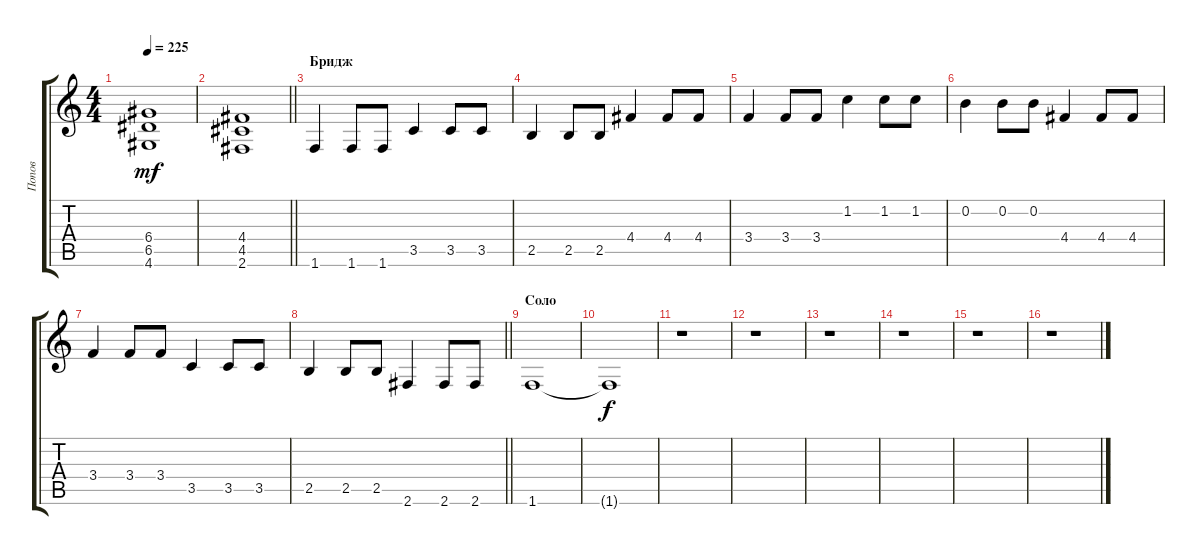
\track ("Попов" "Попов") {instrument distortionguitar}
\staff {score tabs}
\tuning (E4 B3 G3 D3 A2 E2) {hide}
\ts (4 4)
\tempo 225
\clef g2
\ks c
(6.4 6.5 4.6).1{dy mf} |
\barLineRight lightlight
(4.4 4.5 2.6).1 |
\section ("" "Бридж")
1.6.4 1.6.8 1.6.8 3.5.4 3.5.8 3.5.8 |
2.5.4 2.5.8 2.5.8 4.4.4 4.4.8 4.4.8 |
3.4.4 3.4.8 3.4.8 1.2.4 1.2.8 1.2.8 |
0.2.4 0.2.8 0.2.8 4.4.4 4.4.8 4.4.8 |
3.4.4 3.4.8 3.4.8 3.5.4 3.5.8 3.5.8 |
\barLineRight lightlight
2.5.4 2.5.8 2.5.8 2.6.4 2.6.8 2.6.8 |
\section ("" "Соло")
1.6.1 |
1.6{t}.1{dy f} |
r.1 |
r.1 |
r.1 |
r.1 |
r.1 |
r.1
